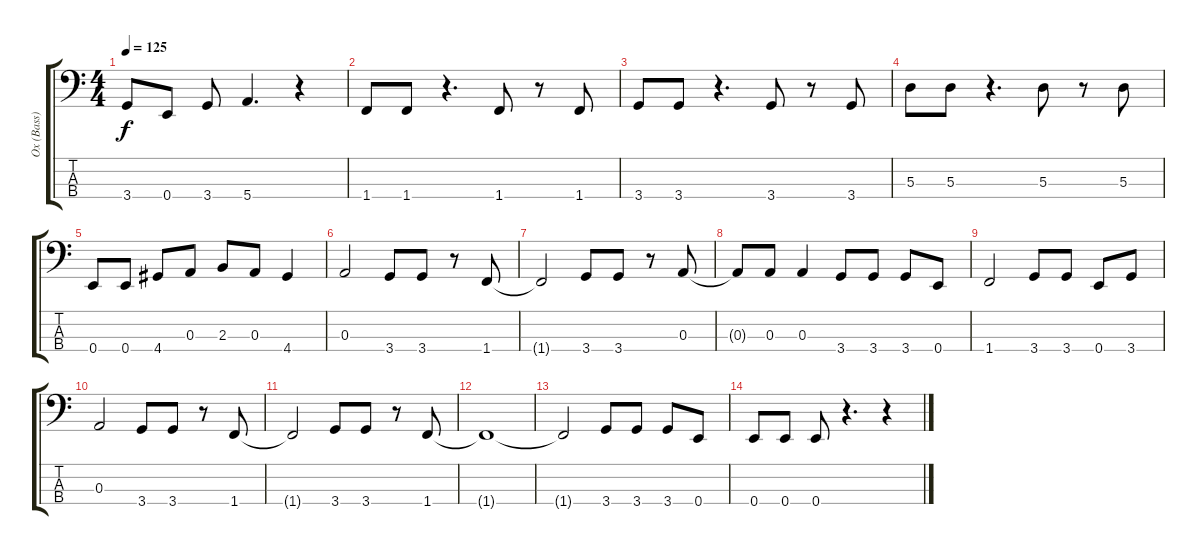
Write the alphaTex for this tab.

\track ("Ox (Bass)" "Ox (Bass)") {instrument electricbasspick}
\staff {score tabs}
\tuning (G2 D2 A1 E1) {hide}
\ts (4 4)
\tempo 125
\clef f4
\ks c
3.4.8{dy f} 0.4.8 3.4.8 5.4.4{d} r.4 |
1.4.8 1.4.8 r.4{d} 1.4.8 r.8 1.4.8 |
3.4.8 3.4.8 r.4{d} 3.4.8 r.8 3.4.8 |
5.3.8 5.3.8 r.4{d} 5.3.8 r.8 5.3.8 |
0.4.8 0.4.8 4.4.8 0.3.8 2.3.8 0.3.8 4.4.4 |
0.3.2 3.4.8 3.4.8 r.8 1.4.8 |
1.4{t}.2 3.4.8 3.4.8 r.8 0.3.8 |
0.3{t}.8 0.3.8 0.3.4 3.4.8 3.4.8 3.4.8 0.4.8 |
1.4.2 3.4.8 3.4.8 0.4.8 3.4.8 |
0.3.2 3.4.8 3.4.8 r.8 1.4.8 |
1.4{t}.2 3.4.8 3.4.8 r.8 1.4.8 |
1.4{t}.1 |
1.4{t}.2 3.4.8 3.4.8 3.4.8 0.4.8 |
0.4.8 0.4.8 0.4.8 r.4{d} r.4
